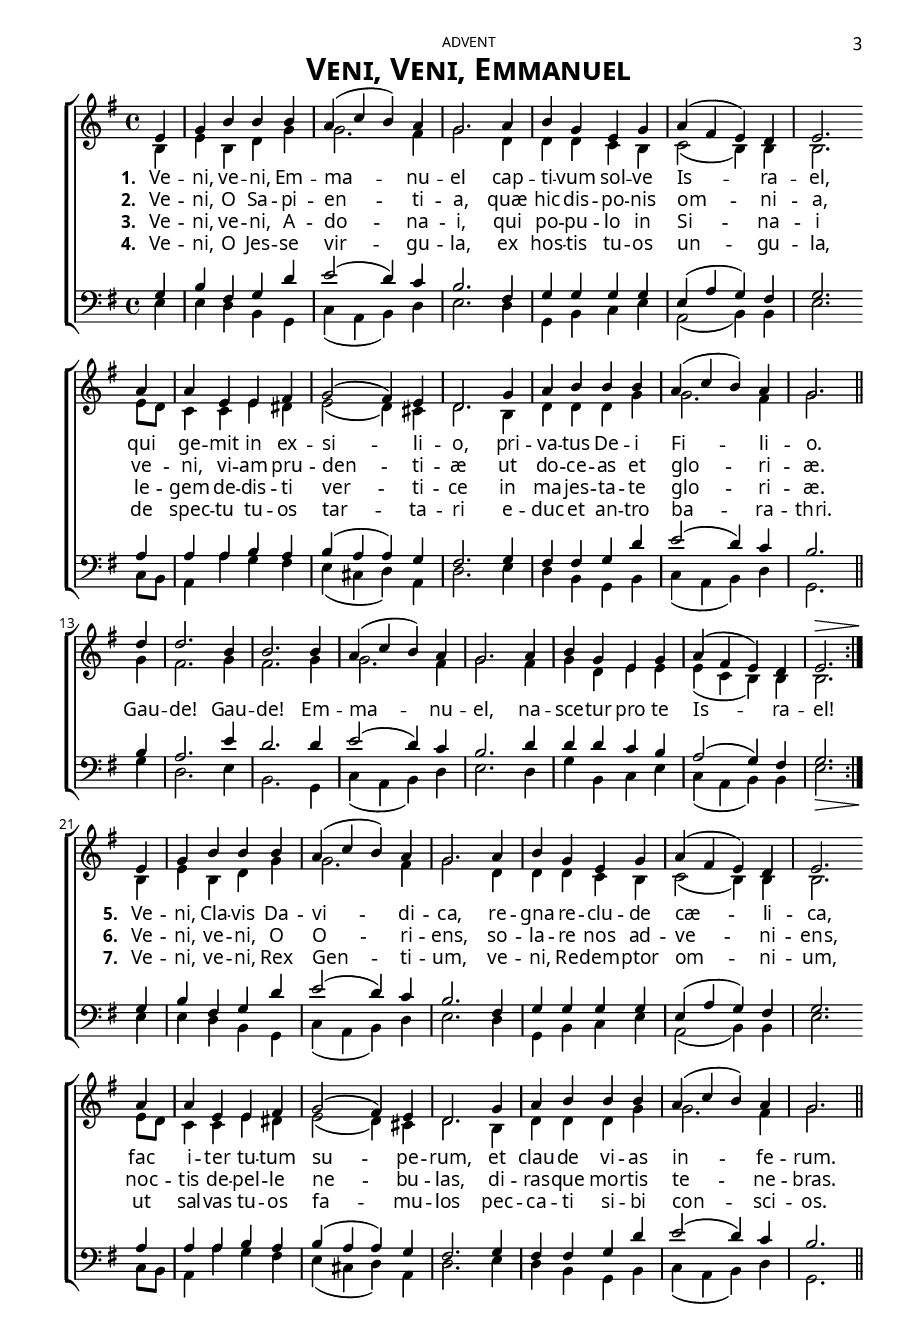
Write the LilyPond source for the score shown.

\version "2.14.2"
\include "util.ly"
\header {
  title = \markup{\override #'(font-name . "Garamond Premier Pro Semibold"){ \abs-fontsize #15 \smallCapsOldStyle"Veni, Veni, Emmanuel"}}
  %composer = \markup\oldStyleNum"Gregorian"
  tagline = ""
}
\paper {
  paper-height = 9\in
  paper-width = 6\in
  indent = 0\in
  %system-system-spacing = #'((basic-distance . 10) (padding . 0))
  system-system-spacing =
    #'((basic-distance . 0)
       (minimum-distance . 0)
       (padding . -10)
       (stretchability . 100))
  ragged-last-bottom = ##f
  ragged-bottom = ##f
  two-sided = ##t
  inner-margin = 0.5\in
  outer-margin = 0.25\in
  top-margin = 0.25\in
  bottom-margin = 0.25\in
  first-page-number = #003
  print-first-page-number = ##t
  headerLine = \markup{\override #'(font-name . "Garamond Premier Pro") \smallCaps advent}
  oddHeaderMarkup = \markup\fill-line{
     \override #'(font-name . "Garamond Premier Pro")\abs-fontsize #8.5
     \combine 
        \fill-line{"" \on-the-fly #print-page-number-check-first
        \oldStylePageNum""
        }
        \fill-line{\headerLine}
  }
  evenHeaderMarkup = \markup {
     \override #'(font-name . "Garamond Premier Pro")\abs-fontsize #8.5
     \combine
        \on-the-fly #print-page-number-check-first
        \oldStylePageNum""
        \fill-line{\headerLine}
  }
}
#(set-global-staff-size 15) \paper{ #(define fonts (make-pango-font-tree "GoudyOlSt BT" "Garamond Premier Pro" "Garamond Premier Pro" (/ 15 20))) }
global = {
  \key g \major
  \time 4/4
  \autoBeamOff
  \override DynamicLineSpanner #'staff-padding = #0.0
  \override DynamicLineSpanner #'Y-extent = #'(-0 . 0)
}

sopMusic = \relative c' {
  \repeat volta 2{
    \partial 4 e4 |
    g b b b |
    a( c b) a |
    g2. a4 |
    b g e g |
    
    a( fis e) d |
    e2. \bar""\break a4 |
    a e e fis |
    g2( fis4) e |
    
    d2. g4 |
    a b b b |
    a( c b) a |
    \partial 2. g2. \bar "||" \break
    
    \partial 4 d'4 |
    d2. b4 |
    b2. b4 |
    a( c b) a |
    g2. a4 |
    b g e g |
    a( fis e) d |
    \partial 2. <<e2. {s2^\> s8. s16\!}>>  \break
  }
  
  
  \partial 4 e4 |
  g b b b |
  a( c b) a |
  g2. a4 |
  b g e g |
  
  a( fis e) d |
  e2. \bar""\break a4 |
  a e e fis |
  g2( fis4) e |
  
  d2. g4 |
  a b b b |
  a( c b) a |
  \partial 2. g2. \bar "||" \break
}
sopWords = \lyricmode {
  
}

altoMusic = \relative c' {
  b4 |
  e b d g |
  g2. fis4 |
  g2. d4 |
  d d c b |
  
  c2(  b4) b |
  b2. e8[ d] |
  c4 c e dis |
  e2( d4) cis |
  
  d2. b4 |
  d d d g |
  g2. fis4 |
  g2. |
  
  g4 |
  fis2. g4 |
  fis2. g4 |
  g2. fis4 |
  g2. fis4 |
  g d e e |
  e( c b) b |
  b2.
  
  
  
  
  b4 |
  e b d g |
  g2. fis4 |
  g2. d4 |
  d d c b |
  
  c2(  b4) b |
  b2. e8[ d] |
  c4 c e dis |
  e2( d4) cis |
  
  d2. b4 |
  d d d g |
  g2. fis4 |
  g2. |
}
altoWords = \lyricmode {
  \dropLyricsVII
  \set stanza = #"1. "
  Ve -- ni, ve -- ni, Em -- ma -- nu -- el
  cap -- ti -- vum sol -- ve Is -- ra -- el,
  qui ge -- mit in ex -- si -- li -- o,
  pri -- va -- tus De -- i Fi -- li -- o.
  
  Gau -- de! Gau -- de! Em -- ma -- nu -- el,
  na -- sce -- tur pro te Is -- ra -- el!
  
  
  \set stanza = #"5. "
  Ve -- ni, Cla -- vis Da -- vi -- di -- ca,
  re -- gna re -- clu -- de cæ -- li -- ca,
  fac i -- ter tu -- tum su -- pe -- rum,
  et clau -- de vi -- as in -- fe -- rum.
}
altoWordsII = \lyricmode {
  \dropLyricsVII
  \set stanza = #"2. "
  Ve -- ni, O Sa -- pi -- en -- ti -- a,
  quæ hic dis -- po -- nis om -- ni -- a,
  ve -- ni, vi -- am pru -- den -- ti -- æ
  ut do -- ce -- as et glo -- ri -- æ.
  
  \repeat unfold 16\skip1
  \set stanza = #"6. "
  Ve -- ni, ve -- ni, O O -- ri -- ens,
  so -- la -- re nos ad -- ve -- ni -- ens,
  noc -- tis de -- pel -- le ne -- bu -- las,
  di -- ras -- que mor -- tis te -- ne -- bras.
}
altoWordsIII = \lyricmode {
  \dropLyricsVII
  \set stanza = #"3. "
  Ve -- ni, ve -- ni, A -- do -- na -- i,
  qui po -- pu -- lo in Si -- na -- i
  le -- gem de -- dis -- ti ver -- ti -- ce
  in ma -- jes -- ta -- te glo -- ri -- æ.
  
  \repeat unfold16\skip1
  \set stanza = #"7. "
  Ve -- ni, ve -- ni, Rex Gen -- ti -- um,
  ve -- ni, Re -- dem -- ptor om -- ni -- um,
  ut sal -- vas tu -- os fa -- mu -- los
  pec -- ca -- ti si -- bi con -- sci -- os.
}
altoWordsIV = \lyricmode {
  \dropLyricsVII
  \set stanza = #"4. "
  Ve -- ni, O Jes -- se vir -- gu -- la,
  ex hos -- tis tu -- os un -- gu -- la,
  de spec -- tu tu -- os tar -- ta -- ri
  e -- duc et an -- tro ba -- ra -- thri.
}
altoWordsV = \lyricmode {
}
altoWordsVI = \lyricmode {
}
altoWordsVII = \lyricmode {
}
tenorMusic = \relative c' {
  g4 |
  b fis g d' |
  e2( d4) c |
  b2. fis4 |
  g g g g |
  
  e( a g) fis |
  g2. a4 |
  a a b a |
  b( a a) g |
  
  fis2. g4 |
  fis fis g d' |
  e2( d4) c |
  b2. |
  
  b4 |
  a2. e'4 |
  d2. d4 |
  e2( d4) c |
  b2. d4 |
  d d c b |
  a2( g4) fis |
  <<g2. {s2_\> s8. s16\!}>>
  
  
  
  
  g4 |
  b fis g d' |
  e2( d4) c |
  b2. fis4 |
  g g g g |
  
  e( a g) fis |
  g2. a4 |
  a a b a |
  b( a a) g |
  
  fis2. g4 |
  fis fis g d' |
  e2( d4) c |
  b2. |
}
tenorWords = \lyricmode {

}

bassMusic = \relative c {
  e4 |
  e d b g |
  c( a b) d |
  e2. d4 |
  g, b c e |
  
  a,2( b4) b |
  e2. c8[ b] |
  a4 a' g fis |
  e( cis d) a |
  
  d2. e4 |
  d b g b |
  c( a b) d |
  g,2. |
  
  g'4 |
  d2. e4 |
  b2. g4 |
  c( a b) d |
  e2. d4 |
  g b, c e |
  c( a b) b |
  e2.
  
  
  
  
  e4 |
  e d b g |
  c( a b) d |
  e2. d4 |
  g, b c e |
  
  a,2( b4) b |
  e2. c8[ b] |
  a4 a' g fis |
  e( cis d) a |
  
  d2. e4 |
  d b g b |
  c( a b) d |
  g,2. |
}
bassWords = \lyricmode {

}

\score {
  <<
   \new ChoirStaff <<
%    \new Lyrics = sopranos \with { \override VerticalAxisGroup #'nonstaff-relatedstaff-spacing = #'((basic-distance . 1)) }
    \new Staff = women <<
      \new Voice = "sopranos" { \voiceOne << \global \sopMusic >> }
      \new Voice = "altos" { \voiceTwo << \global \altoMusic >> }
    >>
    \new Lyrics \with { alignAboveContext = #"women" \override VerticalAxisGroup #'nonstaff-relatedstaff-spacing = #'((basic-distance . 1))} \lyricsto "sopranos" \sopWords
    \new Lyrics = "altosVII"  \with { alignBelowContext = #"women" \override VerticalAxisGroup #'nonstaff-relatedstaff-spacing = #'((basic-distance . 1)) } \lyricsto "sopranos" \altoWordsVII
    \new Lyrics = "altosVI"  \with { alignBelowContext = #"women" \override VerticalAxisGroup #'nonstaff-relatedstaff-spacing = #'((basic-distance . 1)) } \lyricsto "sopranos" \altoWordsVI
    \new Lyrics = "altosV"  \with { alignBelowContext = #"women" \override VerticalAxisGroup #'nonstaff-relatedstaff-spacing = #'((basic-distance . 1)) } \lyricsto "sopranos" \altoWordsV
    \new Lyrics = "altosIV"  \with { alignBelowContext = #"women" \override VerticalAxisGroup #'nonstaff-relatedstaff-spacing = #'((basic-distance . 1)) } \lyricsto "sopranos" \altoWordsIV
    \new Lyrics = "altosIII"  \with { alignBelowContext = #"women" \override VerticalAxisGroup #'nonstaff-relatedstaff-spacing = #'((basic-distance . 1)) } \lyricsto "sopranos" \altoWordsIII
    \new Lyrics = "altosII"  \with { alignBelowContext = #"women" \override VerticalAxisGroup #'nonstaff-relatedstaff-spacing = #'((basic-distance . 1)) } \lyricsto "sopranos" \altoWordsII
    \new Lyrics = "altos"  \with { alignBelowContext = #"women" \override VerticalAxisGroup #'nonstaff-relatedstaff-spacing = #'((basic-distance . 1)) } \lyricsto "sopranos" \altoWords
   \new Staff = men <<
      \clef bass
      \new Voice = "tenors" { \voiceOne << \global \tenorMusic >> }
      \new Voice = "basses" { \voiceTwo << \global \bassMusic >> }
    >>
    \new Lyrics \with { alignAboveContext = #"men" \override VerticalAxisGroup #'nonstaff-relatedstaff-spacing = #'((basic-distance . 1)) } \lyricsto "tenors" \tenorWords
    \new Lyrics \with { alignBelowContext = #"men" \override VerticalAxisGroup #'nonstaff-relatedstaff-spacing = #'((basic-distance . 1)) } \lyricsto "basses" \bassWords
  >>
%    \new PianoStaff << \new Staff { \new Voice { \pianoRH } } \new Staff { \clef "bass" \pianoLH } >>
  >>
  \layout {
    \context {
      \Score
      %\override SpacingSpanner #'base-shortest-duration = #(ly:make-moment 1 8)
      %\override SpacingSpanner #'common-shortest-duration = #(ly:make-moment 1 4)
    }
    \context {
      % Remove all empty staves
      % \Staff \RemoveEmptyStaves \override VerticalAxisGroup #'remove-first = ##t
    }
    \context {
      \Lyrics
      \override LyricText #'X-offset = #center-on-word
    }
  }
}

